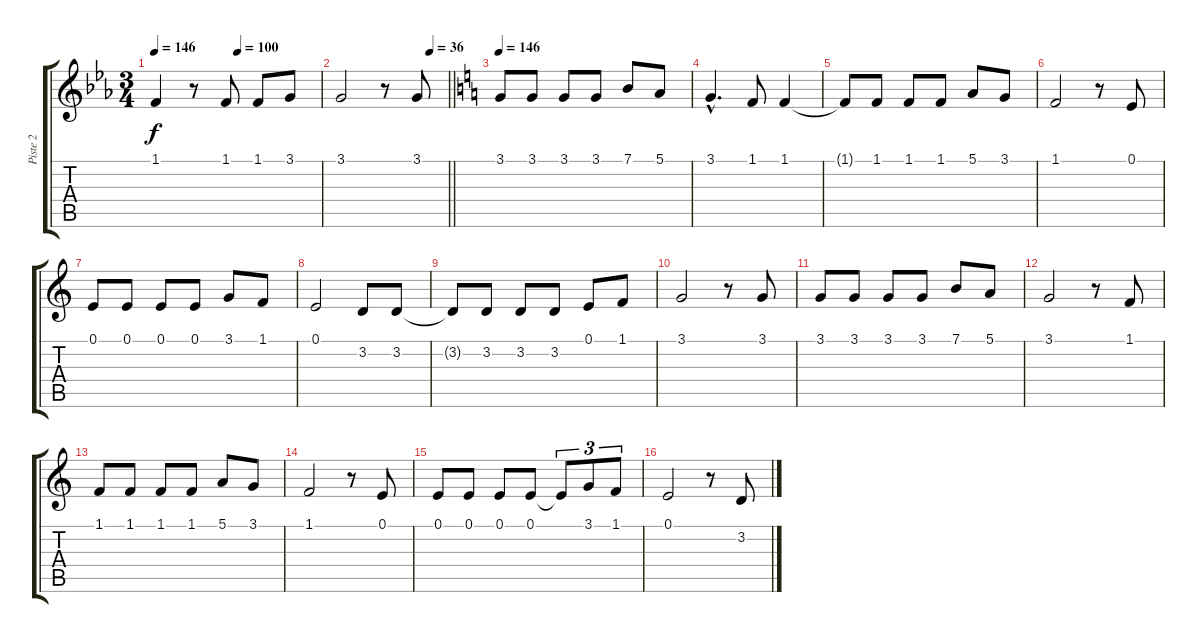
\track ("Piste 2" "Piste 2") {instrument sopranosax}
\staff {score tabs}
\tuning (E4 B3 G3 D3 A2 E2) {hide}
\ts (3 4)
\tempo 146
\tempo (100 0.5)
\clef g2
\ks cminor
1.1.4{dy f} r.8 1.1.8 1.1.8 3.1.8 |
\tempo (36 0.8333333333333334)
\barLineRight lightlight
3.1.2 r.8 3.1.8 |
\tempo 146
\ks c
3.1.8 3.1.8 3.1.8 3.1.8 7.1.8 5.1.8 |
3.1{hac}.4{d} 1.1.8 1.1.4 |
1.1{t}.8 1.1.8 1.1.8 1.1.8 5.1.8 3.1.8 |
1.1.2 r.8 0.1.8 |
0.1.8 0.1.8 0.1.8 0.1.8 3.1.8 1.1.8 |
0.1.2 3.2.8 3.2.8 |
3.2{t}.8 3.2.8 3.2.8 3.2.8 0.1.8 1.1.8 |
3.1.2 r.8 3.1.8 |
3.1.8 3.1.8 3.1.8 3.1.8 7.1.8 5.1.8 |
3.1.2 r.8 1.1.8 |
1.1.8 1.1.8 1.1.8 1.1.8 5.1.8 3.1.8 |
1.1.2 r.8 0.1.8 |
0.1.8 0.1.8 0.1.8 0.1.8 0.1{t}.8{tu (3 2)} 3.1.8{tu (3 2)} 1.1.8{tu (3 2)} |
0.1.2 r.8 3.2.8
